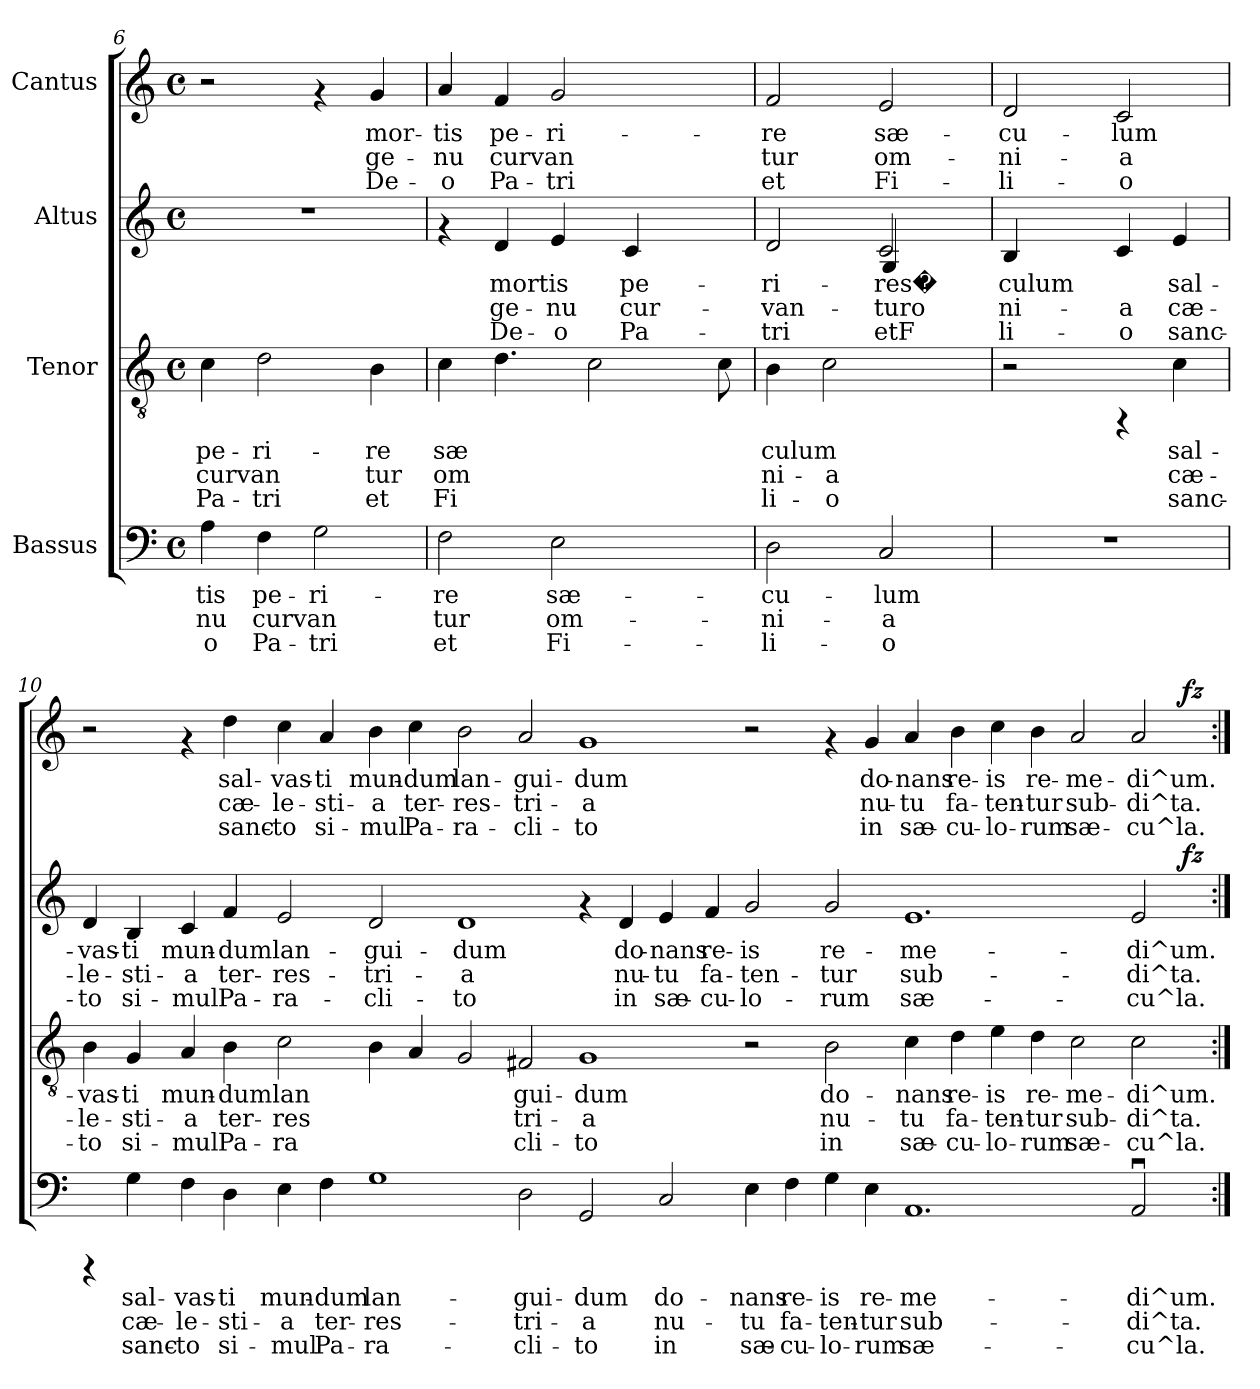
**kern	**text	**text	**text	**kern	**text	**text	**text	**kern	**text	**text	**text	**dynam	**kern	**text	**text	**text	**dynam
*part4	*part4	*part4	*part4	*part3	*part3	*part3	*part3	*part2	*part2	*part2	*part2	*part2	*part1	*part1	*part1	*part1	*part1
*staff4	*staff4	*staff4	*staff4	*staff3	*staff3	*staff3	*staff3	*staff2	*staff2	*staff2	*staff2	*staff2	*staff1	*staff1	*staff1	*staff1	*staff1
*I"Bassus	*	*	*	*I"Tenor	*	*	*	*I"Altus	*	*	*	*	*I"Cantus	*	*	*	*
*clefF4	*	*	*	*clefGv2	*	*	*	*clefG2	*	*	*	*	*clefG2	*	*	*	*
*k[]	*	*	*	*k[]	*	*	*	*k[]	*	*	*	*	*k[]	*	*	*	*
*C:	*	*	*	*C:	*	*	*	*C:	*	*	*	*	*C:	*	*	*	*
*M4/4	*	*	*	*M4/4	*	*	*	*M4/4	*	*	*	*	*M4/4	*	*	*	*
*met(c)	*	*	*	*met(c)	*	*	*	*met(c)	*	*	*	*	*met(c)	*	*	*	*
=6	=6	=6	=6	=6	=6	=6	=6	=6	=6	=6	=6	=6	=6	=6	=6	=6	=6
!	!LO:LY:b:rj	!LO:LY:b:rj	!LO:LY:b:rj	!	!LO:LY:b:rj	!LO:LY:b:rj	!LO:LY:b:rj	!	!	!	!	!	!	!	!	!	!
4A\	-tis	nu	o	4c\	pe-	-curvan-	-Pa-	1r	.	.	.	.	2r	.	.	.	.
!	!LO:LY:b:rj	!LO:LY:b:rj	!LO:LY:b:rj	!	!LO:LY:b:rj	!LO:LY:b:rj	!LO:LY:b:rj	!	!	!	!	!	!	!	!	!	!
4F\	pe-	-curvan-	-Pa-	2d\	-ri-	-	tri	.	.	.	.	.	.	.	.	.	.
!	!LO:LY:b:rj	!LO:LY:b:rj	!LO:LY:b:rj	!	!	!	!	!	!	!	!	!	!	!	!	!	!
2G\	-ri-	--	-tri	.	.	.	.	.	.	.	.	.	4rf	.	.	.	.
!	!	!	!	!	!LO:LY:b:rj	!LO:LY:b:rj	!LO:LY:b:rj	!	!	!	!	!	!	!LO:LY:b:rj	!LO:LY:b:rj	!LO:LY:b:rj	!
.	.	.	.	4B\	re	tur	et	.	.	.	.	.	4g/	mor-	-ge-	-De-	.
=7!	=7!	=7!	=7!	=7!	=7!	=7!	=7!	=7!	=7!	=7!	=7!	=7!	=7!	=7!	=7!	=7!	=7!
!	!LO:LY:b:rj	!LO:LY:b:rj	!LO:LY:b:rj	!	!LO:LY:b:rj	!LO:LY:b:rj	!LO:LY:b:rj	!	!	!	!	!	!	!LO:LY:b:rj	!LO:LY:b:rj	!LO:LY:b:rj	!
2F\	re	tur	et	4c\	sæ-	-om-	-Fi-	4rf	.	.	.	.	4a/	-tis	nu	o	.
!	!	!	!	!	!	!	!	!	!LO:LY:b:rj	!LO:LY:b:rj	!LO:LY:b:rj	!	!	!LO:LY:b:rj	!LO:LY:b:rj	!LO:LY:b:rj	!
.	.	.	.	4.d\	.	.	.	4d/	mortis	ge-	-De-	.	4f/	pe-	-curvan-	-Pa-	.
!	!LO:LY:b:rj	!LO:LY:b:rj	!LO:LY:b:rj	!	!	!	!	!	!LO:LY:b:rj	!LO:LY:b:rj	!LO:LY:b:rj	!	!	!LO:LY:b:rj	!LO:LY:b:rj	!LO:LY:b:rj	!
2E\	sæ-	-om-	-Fi-	.	.	.	.	4e/	-	nu	o	.	2g/	-ri-	--	-tri	.
.	.	.	.	2c\	.	.	.	.	.	.	.	.	.	.	.	.	.
!	!	!	!	!	!	!	!	!	!LO:LY:b:rj	!LO:LY:b:rj	!LO:LY:b:rj	!	!	!	!	!	!
.	.	.	.	.	.	.	.	4c/	pe-	-cur-	-Pa-	.	.	.	.	.	.
4ryy	.	.	.	.	.	.	.	4ryy	.	.	.	.	4ryy	.	.	.	.
!	!	!	!	!	!LO:LY:b:rj	!LO:LY:b:rj	!LO:LY:b:rj	!	!	!	!	!	!	!	!	!	!
.	.	.	.	8c\	--	--	--	.	.	.	.	.	.	.	.	.	.
=8!	=8!	=8!	=8!	=8!	=8!	=8!	=8!	=8!	=8!	=8!	=8!	=8!	=8!	=8!	=8!	=8!	=8!
!	!LO:LY:b:rj	!LO:LY:b:rj	!LO:LY:b:rj	!	!LO:LY:b:rj	!LO:LY:b:rj	!LO:LY:b:rj	!	!LO:LY:b:rj	!LO:LY:b:rj	!LO:LY:b:rj	!	!	!LO:LY:b:rj	!LO:LY:b:rj	!LO:LY:b:rj	!
*	*	*	*	*	*	*	*	*^	*	*	*	*	*	*	*	*	*
2D\	-cu-	-ni-	-li-	4B\	-culum	ni-	-li-	2d/	2ryy	-ri-	-van-	-tri	.	2f/	re	tur	et	.
!	!	!	!	!	!LO:LY:b:rj	!LO:LY:b:rj	!LO:LY:b:rj	!	!	!	!	!	!	!	!	!	!	!
.	.	.	.	2c\	-	a	o	.	.	.	.	.	.	.	.	.	.	.
!	!LO:LY:b:rj	!LO:LY:b:rj	!LO:LY:b:rj	!	!	!	!	!	!	!LO:LY:b:rj	!LO:LY:b:rj	!LO:LY:b:rj	!	!	!LO:LY:b:rj	!LO:LY:b:rj	!LO:LY:b:rj	!
2C/	-lum	a	o	.	.	.	.	2c/	4G/	res�	turo	etF	.	2e/	sæ-	-om-	-Fi-	.
.	.	.	.	4ryy	.	.	.	.	4ryy	.	.	.	.	.	.	.	.	.
=9!	=9!	=9!	=9!	=9!	=9!	=9!	=9!	=9!	=9!	=9!	=9!	=9!	=9!	=9!	=9!	=9!	=9!	=9!
!	!	!	!	!	!	!	!	!	!	!LO:LY:b:rj	!LO:LY:b:rj	!LO:LY:b:rj	!	!	!LO:LY:b:rj	!LO:LY:b:rj	!LO:LY:b:rj	!
*	*	*	*	*	*	*	*	*v	*v	*	*	*	*	*	*	*	*	*
1r	.	.	.	2r	.	.	.	4B/	culum	ni-	-li-	.	2d/	-cu-	-ni-	-li-	.
.	.	.	.	.	.	.	.	4ryy	.	.	.	.	.	.	.	.	.
!	!	!	!	!	!	!	!	!	!LO:LY:b:rj	!LO:LY:b:rj	!LO:LY:b:rj	!	!	!LO:LY:b:rj	!LO:LY:b:rj	!LO:LY:b:rj	!
.	.	.	.	4rFF	.	.	.	4c/	-	a	o	.	2c/	-lum	a	o	.
!	!	!	!	!	!LO:LY:b:rj	!LO:LY:b:rj	!LO:LY:b:rj	!	!LO:LY:b:rj	!LO:LY:b:rj	!LO:LY:b:rj	!	!	!	!	!	!
.	.	.	.	4c\	sal-	-cæ-	-sanc-	4e/	sal-	-cæ-	-sanc-	.	.	.	.	.	.
!!LO:LB:g=z
=10!	=10!	=10!	=10!	=10!	=10!	=10!	=10!	=10!	=10!	=10!	=10!	=10!	=10!	=10!	=10!	=10!	=10!
!	!	!	!	!	!LO:LY:b:rj	!LO:LY:b:rj	!LO:LY:b:rj	!	!LO:LY:b:rj	!LO:LY:b:rj	!LO:LY:b:rj	!	!	!	!	!	!
*	*	*	*	*	*	*	*	*^	*	*	*	*	*^	*	*	*	*
4rCCC	.	.	.	4B\	-vas-	-le-	-to	4d/	1ryy	-vas-	-le-	-to	.	2r	1ryy	.	.	.	.
!	!LO:LY:b:rj	!LO:LY:b:rj	!LO:LY:b:rj	!	!LO:LY:b:rj	!LO:LY:b:rj	!LO:LY:b:rj	!	!	!LO:LY:b:rj	!LO:LY:b:rj	!LO:LY:b:rj	!	!	!	!	!	!	!
4G\	sal-	-cæ-	-sanc-	4G/	ti	sti-	-si-	4B/	.	ti	sti-	-si-	.	.	.	.	.	.	.
!	!LO:LY:b:rj	!LO:LY:b:rj	!LO:LY:b:rj	!	!LO:LY:b:rj	!LO:LY:b:rj	!LO:LY:b:rj	!	!	!LO:LY:b:rj	!LO:LY:b:rj	!LO:LY:b:rj	!	!	!	!	!	!	!
4F\	-vas-	-le-	-to	4A/	-mun-	-a	mul	4c/	.	-mun-	-a	mul	.	4rf	.	.	.	.	.
!	!LO:LY:b:rj	!LO:LY:b:rj	!LO:LY:b:rj	!	!LO:LY:b:rj	!LO:LY:b:rj	!LO:LY:b:rj	!	!	!LO:LY:b:rj	!LO:LY:b:rj	!LO:LY:b:rj	!	!	!	!LO:LY:b:rj	!LO:LY:b:rj	!LO:LY:b:rj	!
4D\	ti	sti-	-si-	4B\	dum	ter-	-Pa-	4f/	.	dum	ter-	-Pa-	.	4dd\	.	sal-	-cæ-	-sanc-	.
!	!LO:LY:b:rj	!LO:LY:b:rj	!LO:LY:b:rj	!	!LO:LY:b:rj	!LO:LY:b:rj	!LO:LY:b:rj	!	!	!LO:LY:b:rj	!LO:LY:b:rj	!LO:LY:b:rj	!	!	!	!LO:LY:b:rj	!LO:LY:b:rj	!LO:LY:b:rj	!
4E\	-mun-	-a	mul	2c\	-lan-	-res-	-ra-	2e/	1ryy	-lan-	-res-	-ra-	.	4cc\	1ryy	-vas-	-le-	-to	.
!	!LO:LY:b:rj	!LO:LY:b:rj	!LO:LY:b:rj	!	!	!	!	!	!	!	!	!	!	!	!	!LO:LY:b:rj	!LO:LY:b:rj	!LO:LY:b:rj	!
4F\	dum	ter-	-Pa-	.	.	.	.	.	.	.	.	.	.	4a/	.	ti	sti-	-si-	.
!	!LO:LY:b:rj	!LO:LY:b:rj	!LO:LY:b:rj	!	!LO:LY:b:rj	!LO:LY:b:rj	!LO:LY:b:rj	!	!	!LO:LY:b:rj	!LO:LY:b:rj	!LO:LY:b:rj	!	!	!	!LO:LY:b:rj	!LO:LY:b:rj	!LO:LY:b:rj	!
1G	-lan-	-res-	-ra-	4B\	--	--	--	2d/	.	-gui-	-tri-	-cli-	.	4b\	.	-mun-	-a	mul	.
!	!	!	!	!	!LO:LY:b:rj	!LO:LY:b:rj	!LO:LY:b:rj	!	!	!	!	!	!	!	!	!LO:LY:b:rj	!LO:LY:b:rj	!LO:LY:b:rj	!
.	.	.	.	4A/	--	--	--	.	.	.	.	.	.	4cc\	.	dum	ter-	-Pa-	.
!	!	!	!	!	!LO:LY:b:rj	!LO:LY:b:rj	!LO:LY:b:rj	!	!	!LO:LY:b:rj	!LO:LY:b:rj	!LO:LY:b:rj	!	!	!	!LO:LY:b:rj	!LO:LY:b:rj	!LO:LY:b:rj	!
.	.	.	.	2G/	--	--	--	1d	1ryy	-dum	a	to	.	2b\	1ryy	-lan-	-res-	-ra-	.
!	!LO:LY:b:rj	!LO:LY:b:rj	!LO:LY:b:rj	!	!LO:LY:b:rj	!LO:LY:b:rj	!LO:LY:b:rj	!	!	!	!	!	!	!	!	!LO:LY:b:rj	!LO:LY:b:rj	!LO:LY:b:rj	!
2D\	-gui-	-tri-	-cli-	2F#X/	-gui-	-tri-	-cli-	.	.	.	.	.	.	2a/	.	-gui-	-tri-	-cli-	.
!	!LO:LY:b:rj	!LO:LY:b:rj	!LO:LY:b:rj	!	!LO:LY:b:rj	!LO:LY:b:rj	!LO:LY:b:rj	!	!	!	!	!	!	!	!	!LO:LY:b:rj	!LO:LY:b:rj	!LO:LY:b:rj	!
2GG/	-dum	a	to	1G	-dum	a	to	4rf	1ryy	.	.	.	.	1g	1ryy	-dum	a	to	.
!	!	!	!	!	!	!	!	!	!	!LO:LY:b:rj	!LO:LY:b:rj	!LO:LY:b:rj	!	!	!	!	!	!	!
.	.	.	.	.	.	.	.	4d/	.	do-	-nu-	-in	.	.	.	.	.	.	.
!	!LO:LY:b:rj	!LO:LY:b:rj	!LO:LY:b:rj	!	!	!	!	!	!	!LO:LY:b:rj	!LO:LY:b:rj	!LO:LY:b:rj	!	!	!	!	!	!	!
2C/	do-	-nu-	-in	.	.	.	.	4e/	.	nans	tu	sæ-	.	.	.	.	.	.	.
!	!	!	!	!	!	!	!	!	!	!LO:LY:b:rj	!LO:LY:b:rj	!LO:LY:b:rj	!	!	!	!	!	!	!
.	.	.	.	.	.	.	.	4f/	.	-re-	-fa-	-cu-	.	.	.	.	.	.	.
!	!LO:LY:b:rj	!LO:LY:b:rj	!LO:LY:b:rj	!	!	!	!	!	!	!LO:LY:b:rj	!LO:LY:b:rj	!LO:LY:b:rj	!	!	!	!	!	!	!
4E\	nans	tu	sæ-	2r	.	.	.	2g/	1ryy	-is	ten-	-lo-	.	2r	1ryy	.	.	.	.
!	!LO:LY:b:rj	!LO:LY:b:rj	!LO:LY:b:rj	!	!	!	!	!	!	!	!	!	!	!	!	!	!	!	!
4F\	-re-	-fa-	-cu-	.	.	.	.	.	.	.	.	.	.	.	.	.	.	.	.
!	!LO:LY:b:rj	!LO:LY:b:rj	!LO:LY:b:rj	!	!LO:LY:b:rj	!LO:LY:b:rj	!LO:LY:b:rj	!	!	!LO:LY:b:rj	!LO:LY:b:rj	!LO:LY:b:rj	!	!	!	!	!	!	!
4G\	-is	ten-	-lo-	2B\	do-	-nu-	-in	2g/	.	-re-	-tur	rum	.	4rf	.	.	.	.	.
!	!LO:LY:b:rj	!LO:LY:b:rj	!LO:LY:b:rj	!	!	!	!	!	!	!	!	!	!	!	!	!LO:LY:b:rj	!LO:LY:b:rj	!LO:LY:b:rj	!
4E\	-re-	-tur	rum	.	.	.	.	.	.	.	.	.	.	4g/	.	do-	-nu-	-in	.
!	!LO:LY:b:rj	!LO:LY:b:rj	!LO:LY:b:rj	!	!LO:LY:b:rj	!LO:LY:b:rj	!LO:LY:b:rj	!	!	!LO:LY:b:rj	!LO:LY:b:rj	!LO:LY:b:rj	!	!	!	!LO:LY:b:rj	!LO:LY:b:rj	!LO:LY:b:rj	!
1.AA	me-	-sub-	-sæ-	4c\	nans	tu	sæ-	1.e	1ryy	me-	-sub-	-sæ-	.	4a/	1ryy	nans	tu	sæ-	.
!	!	!	!	!	!LO:LY:b:rj	!LO:LY:b:rj	!LO:LY:b:rj	!	!	!	!	!	!	!	!	!LO:LY:b:rj	!LO:LY:b:rj	!LO:LY:b:rj	!
.	.	.	.	4d\	-re-	-fa-	-cu-	.	.	.	.	.	.	4b\	.	-re-	-fa-	-cu-	.
!	!	!	!	!	!LO:LY:b:rj	!LO:LY:b:rj	!LO:LY:b:rj	!	!	!	!	!	!	!	!	!LO:LY:b:rj	!LO:LY:b:rj	!LO:LY:b:rj	!
.	.	.	.	4e\	-is	ten-	-lo-	.	.	.	.	.	.	4cc\	.	-is	ten-	-lo-	.
!	!	!	!	!	!LO:LY:b:rj	!LO:LY:b:rj	!LO:LY:b:rj	!	!	!	!	!	!	!	!	!LO:LY:b:rj	!LO:LY:b:rj	!LO:LY:b:rj	!
.	.	.	.	4d\	-re-	-tur	rum	.	.	.	.	.	.	4b\	.	-re-	-tur	rum	.
!	!	!	!	!	!LO:LY:b:rj	!LO:LY:b:rj	!LO:LY:b:rj	!	!	!	!	!	!	!	!	!LO:LY:b:rj	!LO:LY:b:rj	!LO:LY:b:rj	!
.	.	.	.	2c\	me-	-sub-	-sæ-	.	2ryy	.	.	.	.	2a/	2ryy	me-	-sub-	-sæ-	.
!	!LO:LY:b:rj	!LO:LY:b:rj	!LO:LY:b:rj	!	!LO:LY:b:rj	!LO:LY:b:rj	!LO:LY:b:rj	!	!	!LO:LY:b:rj	!LO:LY:b:rj	!LO:LY:b:rj	!	!	!	!LO:LY:b:rj	!LO:LY:b:rj	!LO:LY:b:rj	!
2AAu>/	-di^um.-	-di^ta.-	-cu^la.-	2c\	-di^um.-	-di^ta.-	-cu^la.-	2e/	4ryy	-di^um.-	-di^ta.-	-cu^la.-	.	2a/	4ryy	-di^um.-	-di^ta.-	-cu^la.-	.
.	.	.	.	.	.	.	.	.	32ryy	.	.	.	.	.	32ryy	.	.	.	.
!	!	!	!	!	!	!	!	!	!	!	!	!	!LO:DY:b	!	!	!	!	!	!LO:DY:b
.	.	.	.	.	.	.	.	.	8..ryy	.	.	.	fz	.	8..ryy	.	.	.	fz
*	*	*	*	*	*	*	*	*v	*v	*	*	*	*	*	*	*	*	*	*
*	*	*	*	*	*	*	*	*	*	*	*	*	*v	*v	*	*	*	*
=:|!	=:|!	=:|!	=:|!	=:|!	=:|!	=:|!	=:|!	=:|!	=:|!	=:|!	=:|!	=:|!	=:|!	=:|!	=:|!	=:|!	=:|!
*-	*-	*-	*-	*-	*-	*-	*-	*-	*-	*-	*-	*-	*-	*-	*-	*-	*-
